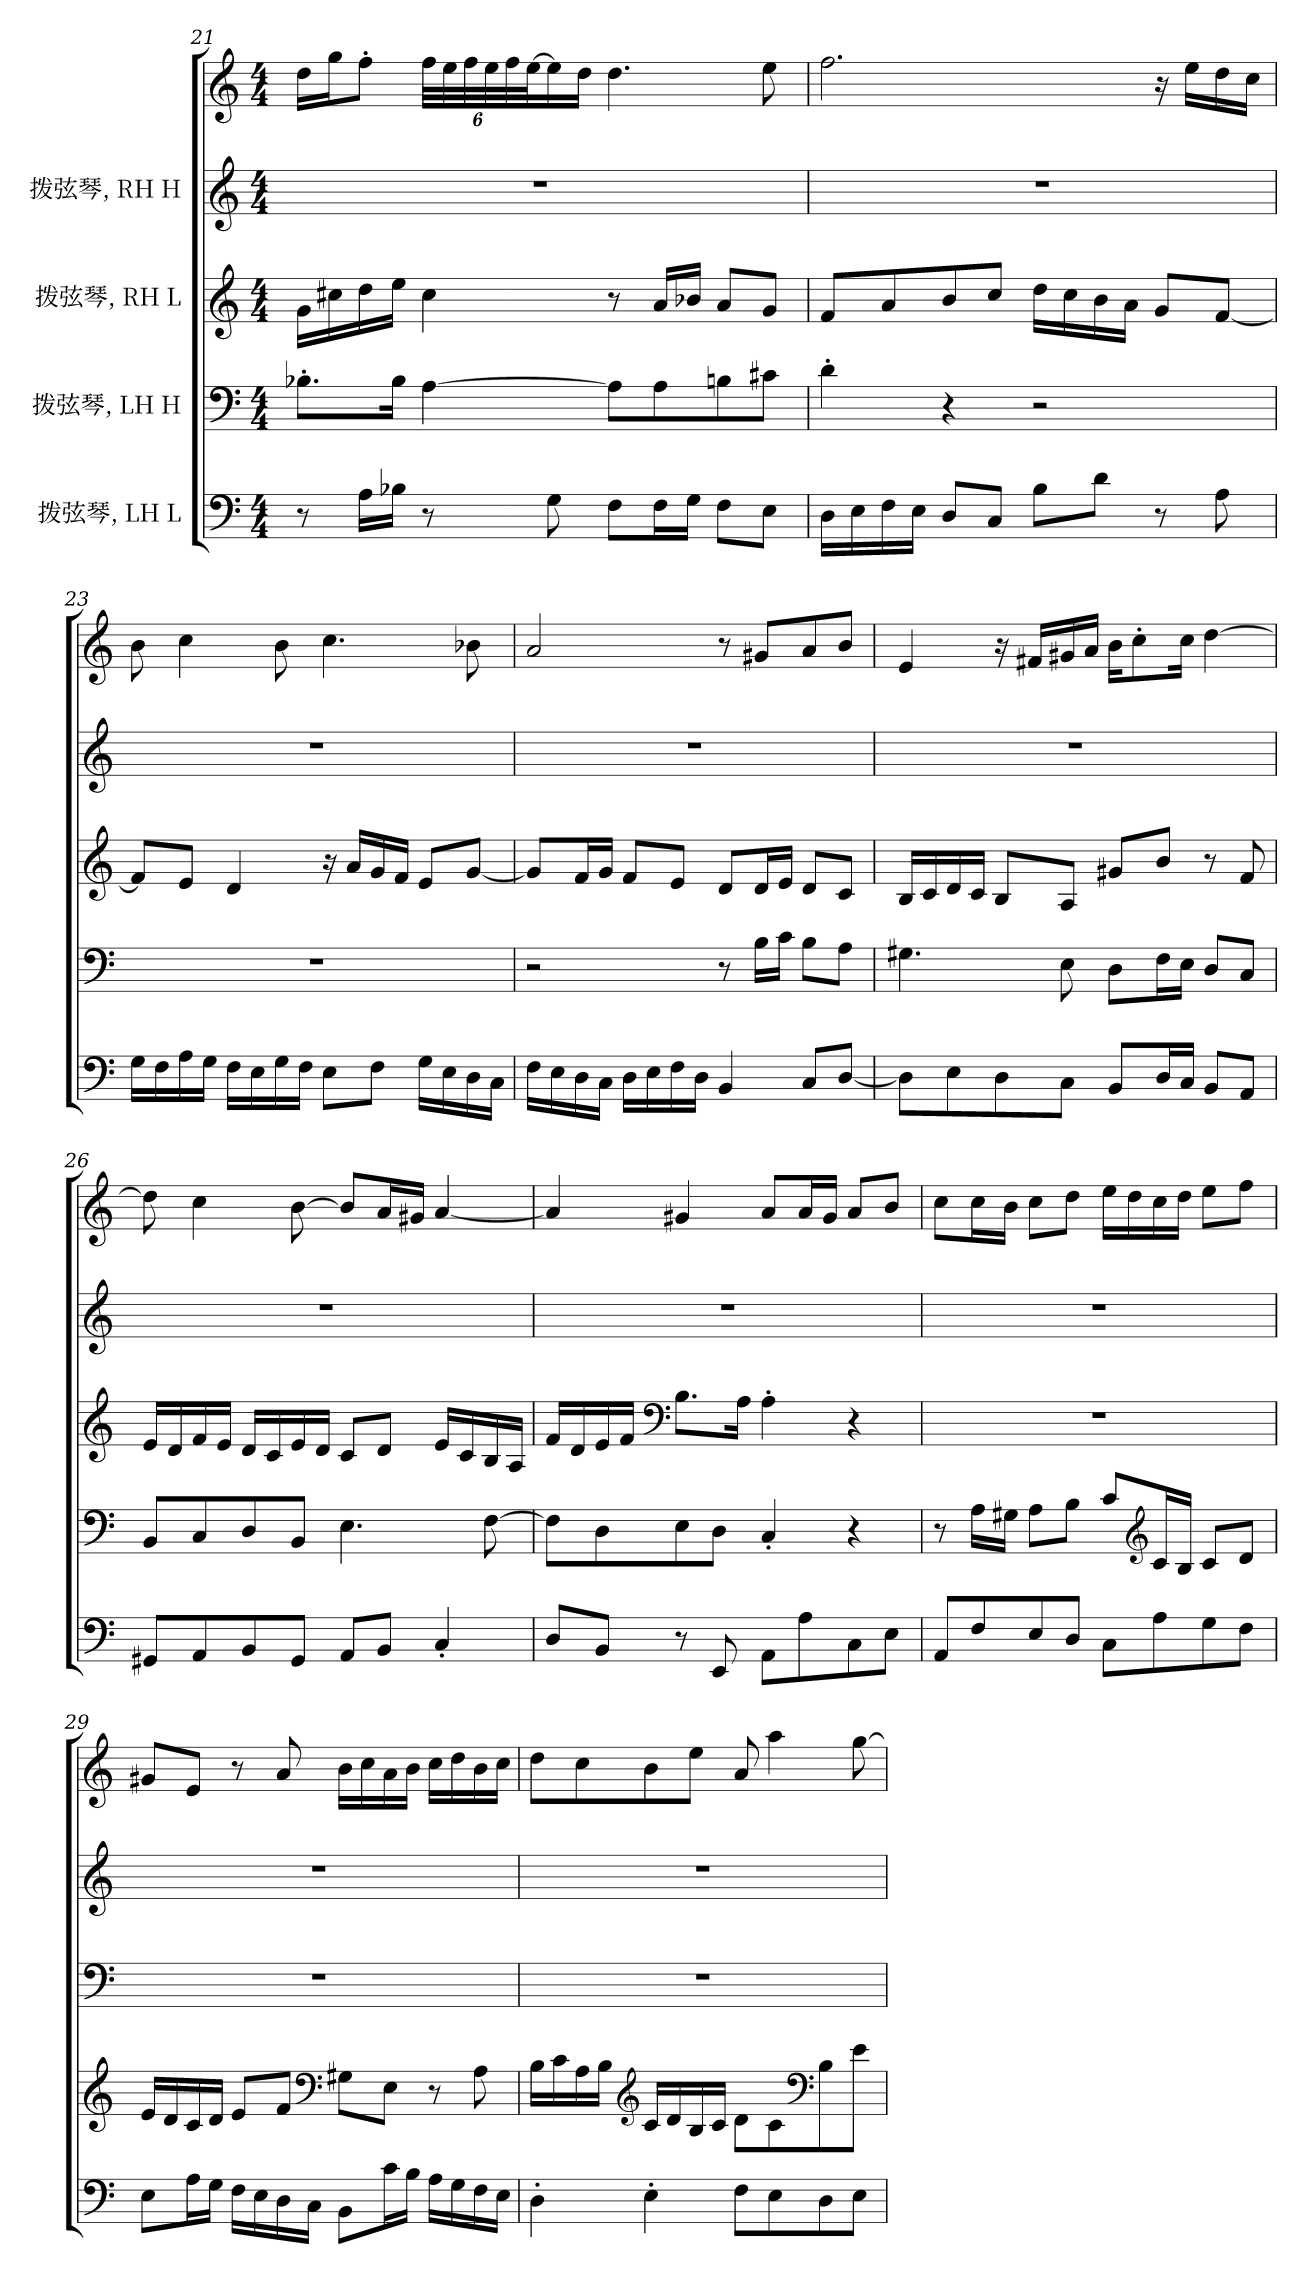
**kern	**kern	**kern	**kern	**kern
*part4	*part3	*part2	*part1	*part1
*staff5	*staff4	*staff3	*staff2	*staff1
*I"拨弦琴, LH L	*I"拨弦琴, LH H	*I"拨弦琴, RH L	*I"拨弦琴, RH H	*
*clefF4	*clefF4	*clefG2	*clefG2	*clefG2
*k[]	*k[]	*k[]	*k[]	*k[]
*M4/4	*M4/4	*M4/4	*M4/4	*M4/4
=21	=21	=21	=21	=21
8r	8.B-X'\L	16g\LL	1r	16dd\LL
.	.	16cc#X\	.	16gg\J
16A\LL	.	16dd\	.	8ff'\J
16B-X\JJ	16B-\Jk	16ee\JJ	.	.
*	*	*	*	*Xbrackettup
8r	[4A\	4cc#\	.	48ff\LLL
.	.	.	.	48ee\
.	.	.	.	48ff\
.	.	.	.	48ee\
.	.	.	.	48ff\
.	.	.	.	[48ee\J
8G\	.	.	.	16ee\]
.	.	.	.	16dd\JJ
8F\L	8A\L]	8r	.	4.dd\
16F\L	8A\	16a/LL	.	.
16G\JJ	.	16b-X/JJ	.	.
8F\L	8Bn\	8a/L	.	.
8E\J	8c#X\J	8g/J	.	8ee\
!!LO:LB:g=z
=22	=22	=22	=22	=22
16D\LL	4d'\	8f/L	1r	2.ff\
16E\	.	.	.	.
16F\	.	8a/	.	.
16E\JJ	.	.	.	.
8D/L	4r	8b/	.	.
8C/J	.	8cc/J	.	.
8B\L	2r	16dd\LL	.	.
.	.	16cc\	.	.
8d\J	.	16b\	.	.
.	.	16a\JJ	.	.
8r	.	8g/L	.	16r
.	.	.	.	16ee\LL
8A\	.	[8f/J	.	16dd\
.	.	.	.	16cc\JJ
=23	=23	=23	=23	=23
16G\LL	1r	8f/L]	1r	8b\
16F\	.	.	.	.
16A\	.	8e/J	.	4cc\
16G\JJ	.	.	.	.
16F\LL	.	4d/	.	.
16E\	.	.	.	.
16G\	.	.	.	8b\
16F\JJ	.	.	.	.
8E\L	.	16r	.	4.cc\
.	.	16a/LL	.	.
8F\J	.	16g/	.	.
.	.	16f/JJ	.	.
16G\LL	.	8e/L	.	.
16E\	.	.	.	.
16D\	.	[8g/J	.	8b-X\
16C\JJ	.	.	.	.
=24	=24	=24	=24	=24
16F\LL	2r	8g/L]	1r	2a/
16E\	.	.	.	.
16D\	.	16f/L	.	.
16C\JJ	.	16g/JJ	.	.
16D\LL	.	8f/L	.	.
16E\	.	.	.	.
16F\	.	8e/J	.	.
16D\JJ	.	.	.	.
4BB/	8r	8d/L	.	8r
.	16B\LL	16d/L	.	8g#X/L
.	16c\JJ	16e/JJ	.	.
8C/L	8B\L	8d/L	.	8a/
[8D/J	8A\J	8c/J	.	8b/J
!!LO:PB:g=z
=25	=25	=25	=25	=25
8D\L]	4.G#X\	16B/LL	1r	4e/
.	.	16c/	.	.
8E\	.	16d/	.	.
.	.	16c/JJ	.	.
8D\	.	8B/L	.	16r
.	.	.	.	16f#X/LL
8C\J	8E\	8A/J	.	16g#X/
.	.	.	.	16a/JJ
8BB/L	8D\L	8g#X/L	.	16b\KL
.	.	.	.	8cc'\
16D/L	16F\L	8b/J	.	.
16C/JJ	16E\JJ	.	.	16cc\Jk
8BB/L	8D/L	8r	.	[4dd\
8AA/J	8C/J	8f/	.	.
=26	=26	=26	=26	=26
8GG#X/L	8BB/L	16e/LL	1r	8dd\]
.	.	16d/	.	.
8AA/	8C/	16f/	.	4cc\
.	.	16e/JJ	.	.
8BB/	8D/	16d/LL	.	.
.	.	16c/	.	.
8GG#/J	8BB/J	16e/	.	[8b\
.	.	16d/JJ	.	.
8AA/L	4.E\	8c/L	.	8b/L]
8BB/J	.	8d/J	.	16a/L
.	.	.	.	16g#X/JJ
4C'/	.	16e/LL	.	[4a/
.	.	16c/	.	.
.	[8F\	16B/	.	.
.	.	16A/JJ	.	.
!!LO:LB:g=z
=27	=27	=27	=27	=27
8D/L	8F\L]	16f/LL	1r	4a/]
.	.	16d/	.	.
8BB/J	8D\	16e/	.	.
.	.	16f/JJ	.	.
*	*	*clefF4	*	*
8r	8E\	8.B\L	.	4g#X/
8EE/	8D\J	.	.	.
.	.	16A\Jk	.	.
8AA\L	4C'/	4A'\	.	8a/L
8A\	.	.	.	16a/L
.	.	.	.	16g#/JJ
8C\	4r	4r	.	8a/L
8E\J	.	.	.	8b/J
=28	=28	=28	=28	=28
8AA/L	8r	1r	1r	8cc\L
8F/	16A\LL	.	.	16cc\L
.	16G#X\JJ	.	.	16b\JJ
8E/	8A\L	.	.	8cc\L
8D/J	8B\J	.	.	8dd\J
8C\L	8c/L	.	.	16ee\LL
.	.	.	.	16dd\
*	*clefG2	*	*	*
8A\	16c/L	.	.	16cc\
.	16B/JJ	.	.	16dd\JJ
8G\	8c/L	.	.	8ee\L
8F\J	8d/J	.	.	8ff\J
!!LO:PB:g=z
=29	=29	=29	=29	=29
8E\L	16e/LL	1r	1r	8g#X/L
.	16d/	.	.	.
16A\L	16c/	.	.	8e/J
16G\JJ	16d/JJ	.	.	.
16F\LL	8e/L	.	.	8r
16E\	.	.	.	.
16D\	8f/J	.	.	8a/
16C\JJ	.	.	.	.
*	*clefF4	*	*	*
8BB\L	8G#X\L	.	.	16b\LL
.	.	.	.	16cc\
16c\L	8E\J	.	.	16a\
16B\JJ	.	.	.	16b\JJ
16A\LL	8r	.	.	16cc\LL
16G\	.	.	.	16dd\
16F\	8A\	.	.	16b\
16E\JJ	.	.	.	16cc\JJ
=30	=30	=30	=30	=30
4D'\	16B\LL	1r	1r	8dd\L
.	16c\	.	.	.
.	16A\	.	.	8cc\
.	16B\JJ	.	.	.
*	*clefG2	*	*	*
4E'\	16c/LL	.	.	8b\
.	16d/	.	.	.
.	16B/	.	.	8ee\J
.	16c/JJ	.	.	.
8F\L	8d\L	.	.	8a/
8E\	8c\	.	.	4aa\
*	*clefF4	*	*	*
8D\	8B\	.	.	.
8E\J	8e\J	.	.	[8gg\
=	=	=	=	=
*-	*-	*-	*-	*-
